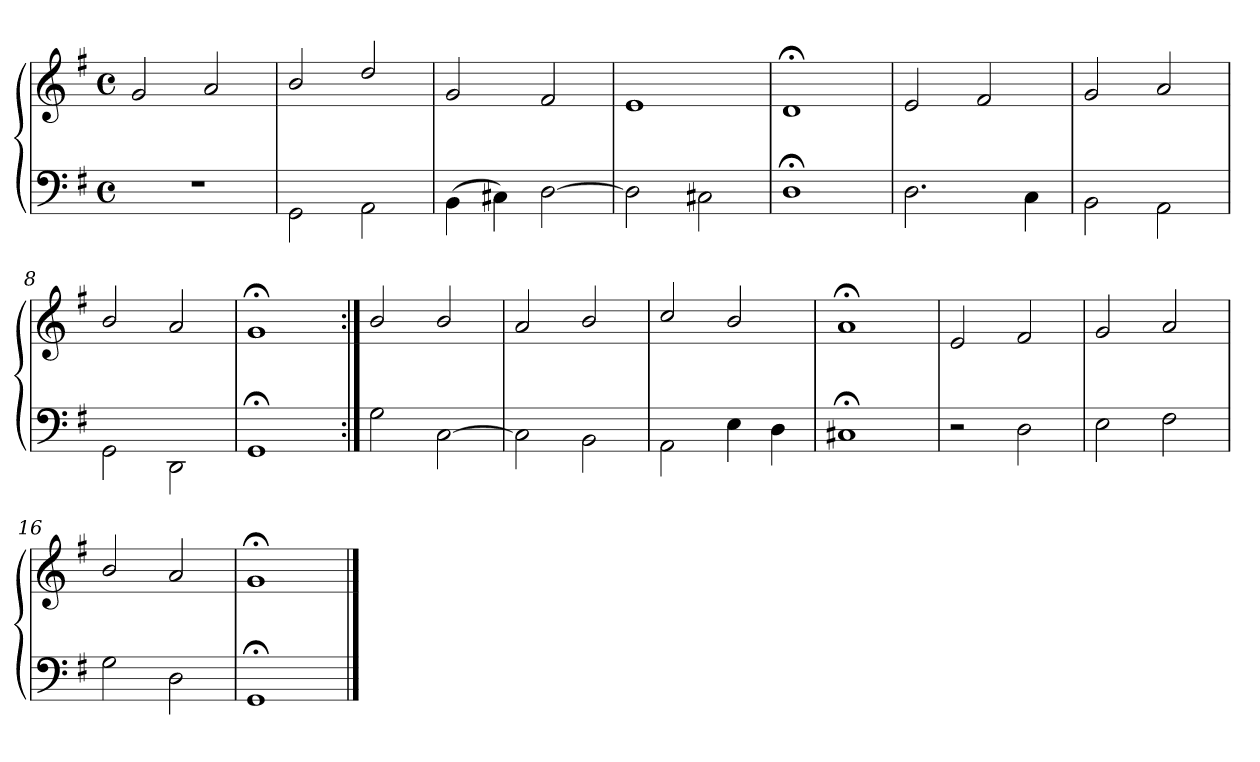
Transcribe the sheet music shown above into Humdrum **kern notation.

**kern	**kern
*part1	*part1
*staff2	*staff1
*clefF4	*clefG2
*k[f#]	*k[f#]
*M4/4	*M4/4
*met(c)	*met(c)
=1	=1
1r	2g/
.	2a/
=2	=2
2GG\	2b/
2AA\	2dd/
=3	=3
(4BB\	2g/
4C#X\)	.
[2D\	2f#/
=4	=4
2D\]	1e/
2C#X\	.
=5	=5
1D;\	1d;</
=6	=6
2.D\	2e/
.	2f#/
4C\	.
=7	=7
2BB\	2g/
2AA\	2a/
=8	=8
2GG\	2b/
2DD\	2a/
=9	=9
1GG;\	1g;</
!!LO:LB:g=z
=10:|!	=10:|!
2G\	2b/
[2C\	2b/
=11	=11
2C\]	2a/
2BB\	2b/
=12	=12
2AA\	2cc/
4E\	2b/
4D\	.
=13	=13
1C#X;\	1a;</
=14	=14
2r	2e/
2D\	2f#/
=15	=15
2E\	2g/
2F#\	2a/
=16	=16
2G\	2b/
2D\	2a/
=17	=17
1GG;\	1g;</
==	==
*-	*-
